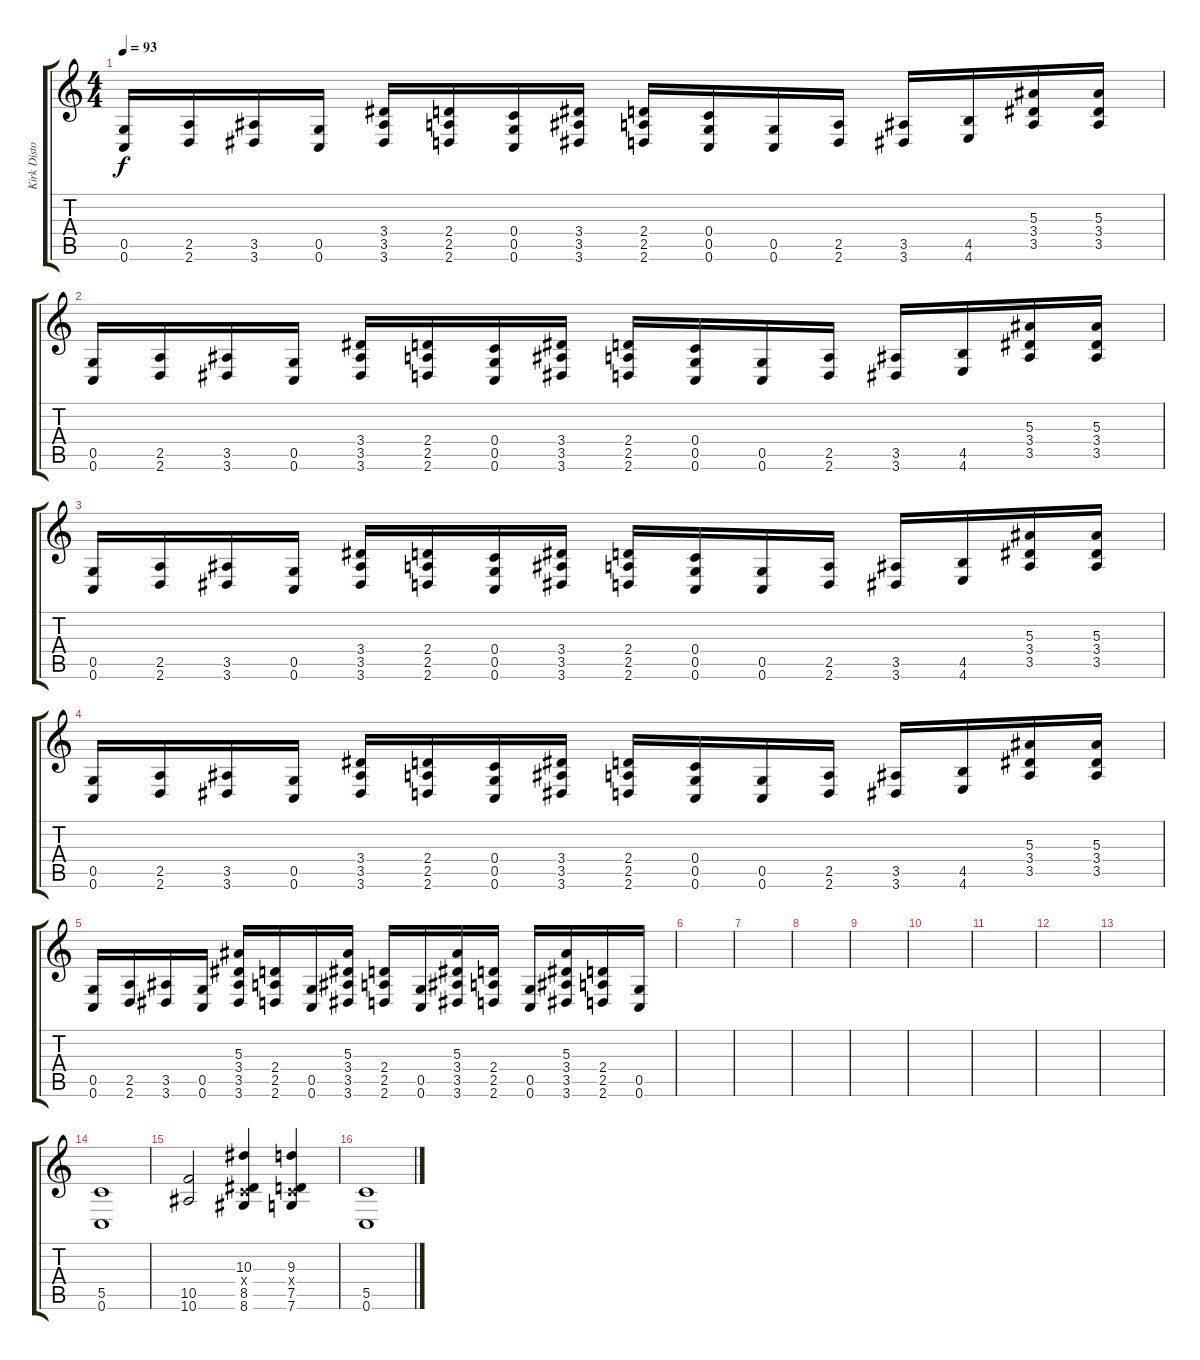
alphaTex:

\track ("Kirk Distortion" "Kirk Disto") {instrument distortionguitar}
\staff {score tabs}
\tuning (D4 A3 F3 C3 G2 C2) {hide}
\ts (4 4)
\tempo 93
\clef g2
\ks c
(0.5 0.6).16{dy f} (2.5 2.6).16 (3.5 3.6).16 (0.5 0.6).16 (3.4 3.5 3.6).16 (2.4 2.5 2.6).16 (0.4 0.5 0.6).16 (3.4 3.5 3.6).16 (2.4 2.5 2.6).16 (0.4 0.5 0.6).16 (0.5 0.6).16 (2.5 2.6).16 (3.5 3.6).16 (4.5 4.6).16 (5.3 3.4 3.5).16 (5.3 3.4 3.5).16 |
(0.5 0.6).16 (2.5 2.6).16 (3.5 3.6).16 (0.5 0.6).16 (3.4 3.5 3.6).16 (2.4 2.5 2.6).16 (0.4 0.5 0.6).16 (3.4 3.5 3.6).16 (2.4 2.5 2.6).16 (0.4 0.5 0.6).16 (0.5 0.6).16 (2.5 2.6).16 (3.5 3.6).16 (4.5 4.6).16 (5.3 3.4 3.5).16 (5.3 3.4 3.5).16 |
(0.5 0.6).16 (2.5 2.6).16 (3.5 3.6).16 (0.5 0.6).16 (3.4 3.5 3.6).16 (2.4 2.5 2.6).16 (0.4 0.5 0.6).16 (3.4 3.5 3.6).16 (2.4 2.5 2.6).16 (0.4 0.5 0.6).16 (0.5 0.6).16 (2.5 2.6).16 (3.5 3.6).16 (4.5 4.6).16 (5.3 3.4 3.5).16 (5.3 3.4 3.5).16 |
(0.5 0.6).16 (2.5 2.6).16 (3.5 3.6).16 (0.5 0.6).16 (3.4 3.5 3.6).16 (2.4 2.5 2.6).16 (0.4 0.5 0.6).16 (3.4 3.5 3.6).16 (2.4 2.5 2.6).16 (0.4 0.5 0.6).16 (0.5 0.6).16 (2.5 2.6).16 (3.5 3.6).16 (4.5 4.6).16 (5.3 3.4 3.5).16 (5.3 3.4 3.5).16 |
(0.5 0.6).16 (2.5 2.6).16 (3.5 3.6).16 (0.5 0.6).16 (5.3 3.4 3.5 3.6).16 (2.4 2.5 2.6).16 (0.5 0.6).16 (5.3 3.4 3.5 3.6).16 (2.4 2.5 2.6).16 (0.5 0.6).16 (5.3 3.4 3.5 3.6).16 (2.4 2.5 2.6).16 (0.5 0.6).16 (5.3 3.4 3.5 3.6).16 (2.4 2.5 2.6).16 (0.5 0.6).16 |
|
|
|
|
|
|
|
|
(5.5 0.6).1 |
(10.5 10.6).2 (10.3 0.4{x} 8.5 8.6).4 (9.3 0.4{x} 7.5 7.6).4 |
(5.5 0.6).1
